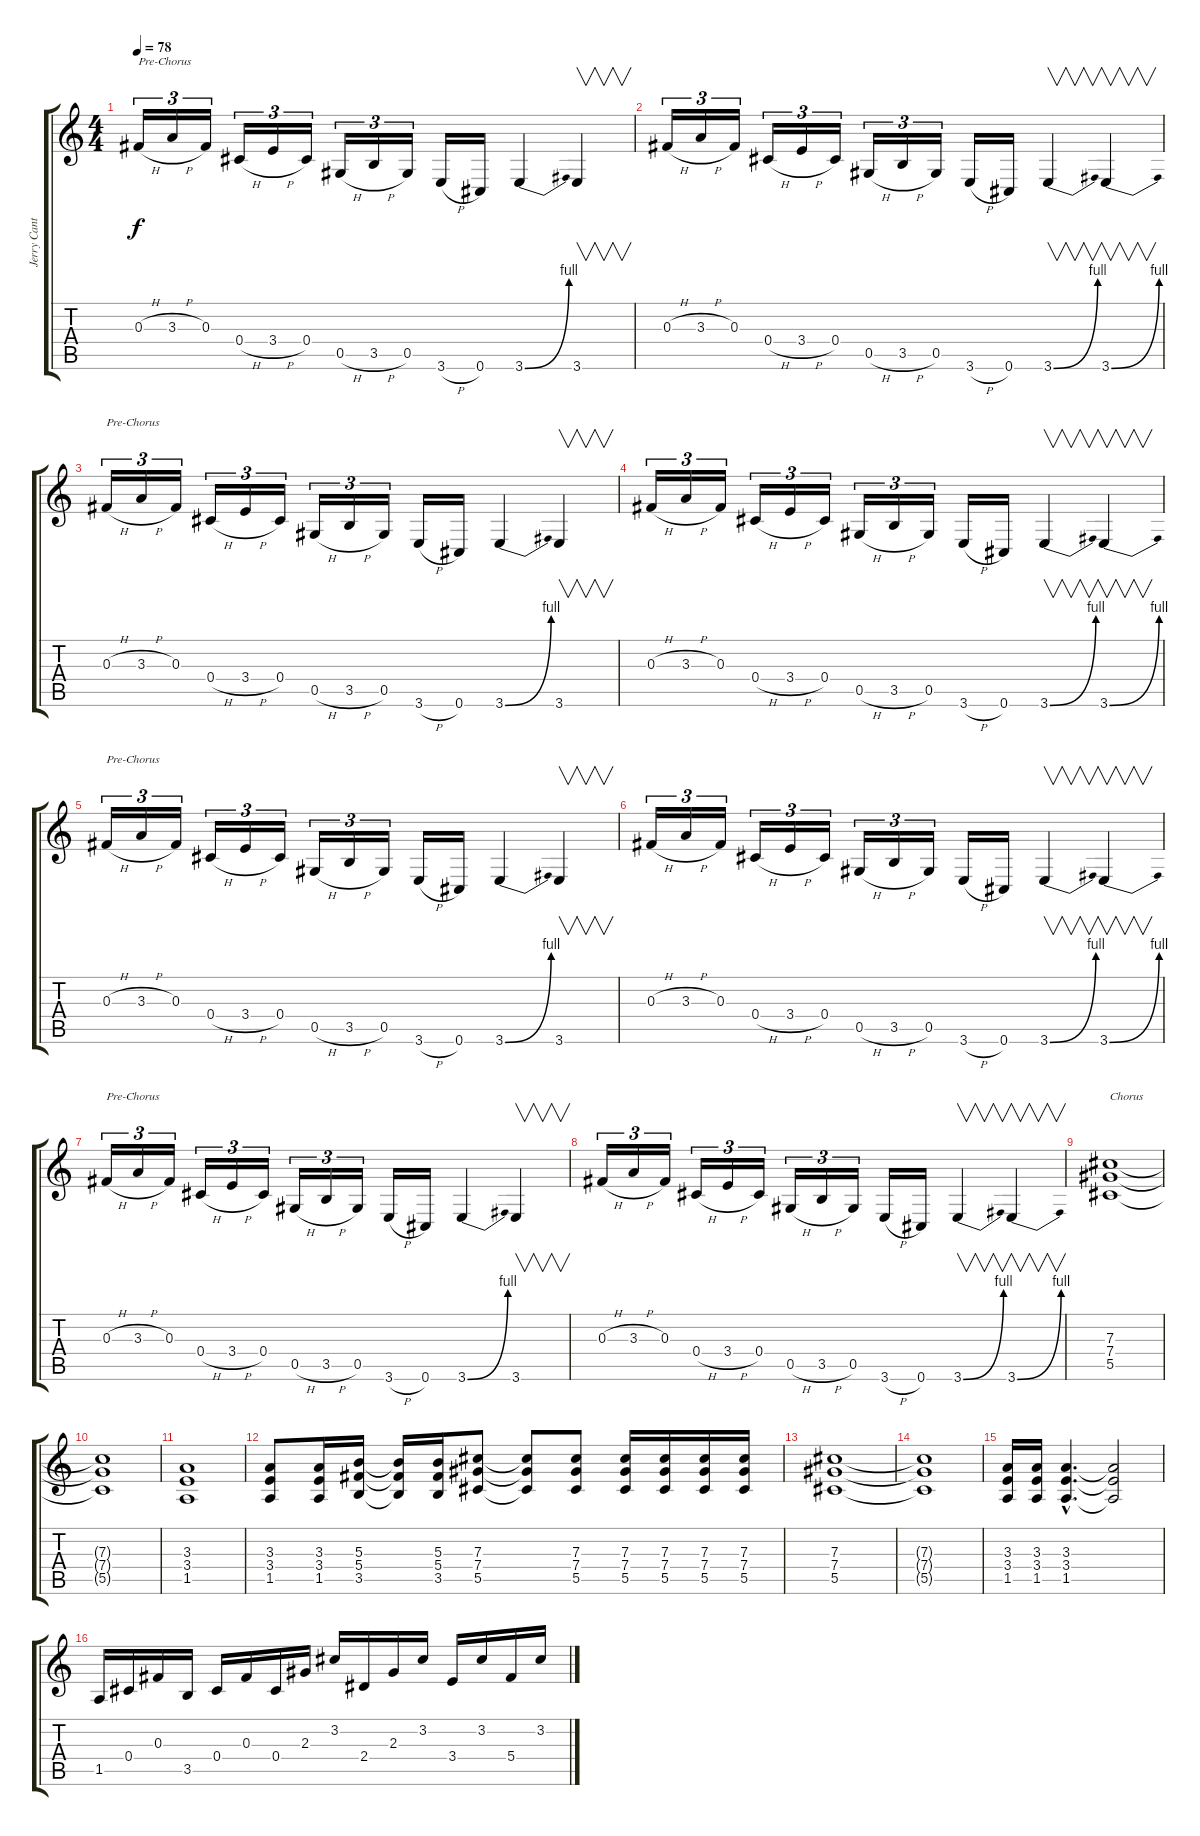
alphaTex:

\track ("Jerry Cantrell - Electric Guitar" "Jerry Cant") {instrument overdrivenguitar}
\staff {score tabs}
\tuning (Eb4 Bb3 Gb3 Db3 Ab2 Db2) {hide}
\ts (4 4)
\tempo 78
\clef g2
\ks c
0.3{h}.16{tu (3 2) txt "Pre-Chorus" dy f} 3.3{h}.16{tu (3 2)} 0.3.16{tu (3 2)} 0.4{h}.16{tu (3 2)} 3.4{h}.16{tu (3 2)} 0.4.16{tu (3 2)} 0.5{h}.16{tu (3 2)} 3.5{h}.16{tu (3 2)} 0.5.16{tu (3 2)} 3.6{h}.16 0.6.16 3.6{be (bend 0 0 60 4)}.4 3.6.4{v} |
0.3{h}.16{tu (3 2)} 3.3{h}.16{tu (3 2)} 0.3.16{tu (3 2)} 0.4{h}.16{tu (3 2)} 3.4{h}.16{tu (3 2)} 0.4.16{tu (3 2)} 0.5{h}.16{tu (3 2)} 3.5{h}.16{tu (3 2)} 0.5.16{tu (3 2)} 3.6{h}.16 0.6.16 3.6{be (bend 0 0 60 4)}.4{v} 3.6{be (bend 0 0 60 4)}.4{v} |
0.3{h}.16{tu (3 2) txt "Pre-Chorus"} 3.3{h}.16{tu (3 2)} 0.3.16{tu (3 2)} 0.4{h}.16{tu (3 2)} 3.4{h}.16{tu (3 2)} 0.4.16{tu (3 2)} 0.5{h}.16{tu (3 2)} 3.5{h}.16{tu (3 2)} 0.5.16{tu (3 2)} 3.6{h}.16 0.6.16 3.6{be (bend 0 0 60 4)}.4 3.6.4{v} |
0.3{h}.16{tu (3 2)} 3.3{h}.16{tu (3 2)} 0.3.16{tu (3 2)} 0.4{h}.16{tu (3 2)} 3.4{h}.16{tu (3 2)} 0.4.16{tu (3 2)} 0.5{h}.16{tu (3 2)} 3.5{h}.16{tu (3 2)} 0.5.16{tu (3 2)} 3.6{h}.16 0.6.16 3.6{be (bend 0 0 60 4)}.4{v} 3.6{be (bend 0 0 60 4)}.4{v} |
0.3{h}.16{tu (3 2) txt "Pre-Chorus"} 3.3{h}.16{tu (3 2)} 0.3.16{tu (3 2)} 0.4{h}.16{tu (3 2)} 3.4{h}.16{tu (3 2)} 0.4.16{tu (3 2)} 0.5{h}.16{tu (3 2)} 3.5{h}.16{tu (3 2)} 0.5.16{tu (3 2)} 3.6{h}.16 0.6.16 3.6{be (bend 0 0 60 4)}.4 3.6.4{v} |
0.3{h}.16{tu (3 2)} 3.3{h}.16{tu (3 2)} 0.3.16{tu (3 2)} 0.4{h}.16{tu (3 2)} 3.4{h}.16{tu (3 2)} 0.4.16{tu (3 2)} 0.5{h}.16{tu (3 2)} 3.5{h}.16{tu (3 2)} 0.5.16{tu (3 2)} 3.6{h}.16 0.6.16 3.6{be (bend 0 0 60 4)}.4{v} 3.6{be (bend 0 0 60 4)}.4{v} |
0.3{h}.16{tu (3 2) txt "Pre-Chorus"} 3.3{h}.16{tu (3 2)} 0.3.16{tu (3 2)} 0.4{h}.16{tu (3 2)} 3.4{h}.16{tu (3 2)} 0.4.16{tu (3 2)} 0.5{h}.16{tu (3 2)} 3.5{h}.16{tu (3 2)} 0.5.16{tu (3 2)} 3.6{h}.16 0.6.16 3.6{be (bend 0 0 60 4)}.4 3.6.4{v} |
0.3{h}.16{tu (3 2)} 3.3{h}.16{tu (3 2)} 0.3.16{tu (3 2)} 0.4{h}.16{tu (3 2)} 3.4{h}.16{tu (3 2)} 0.4.16{tu (3 2)} 0.5{h}.16{tu (3 2)} 3.5{h}.16{tu (3 2)} 0.5.16{tu (3 2)} 3.6{h}.16 0.6.16 3.6{be (bend 0 0 60 4)}.4{v} 3.6{be (bend 0 0 60 4)}.4{v} |
(7.3 7.4 5.5).1{txt "Chorus"} |
(7.3{t} 7.4{t} 5.5{t}).1 |
(3.3 3.4 1.5).1 |
(3.3 3.4 1.5).8 (3.3 3.4 1.5).16 (5.3 5.4 3.5).16 (5.3{t} 5.4{t} 3.5{t}).16 (5.3 5.4 3.5).16 (7.3 7.4 5.5).8 (7.3{t} 7.4{t} 5.5{t}).8 (7.3 7.4 5.5).8 (7.3 7.4 5.5).16 (7.3 7.4 5.5).16 (7.3 7.4 5.5).16 (7.3 7.4 5.5).16 |
(7.3 7.4 5.5).1 |
(7.3{t} 7.4{t} 5.5{t}).1 |
(3.3 3.4 1.5).16 (3.3 3.4 1.5).16 (3.3{hac} 3.4{hac} 1.5{hac}).4{d} (3.3{t} 3.4{t} 1.5{t}).2 |
1.5.16 0.4.16 0.3.16 3.5.16 0.4.16 0.3.16 0.4.16 2.3.16 3.2.16 2.4.16 2.3.16 3.2.16 3.4.16 3.2.16 5.4.16 3.2.16
